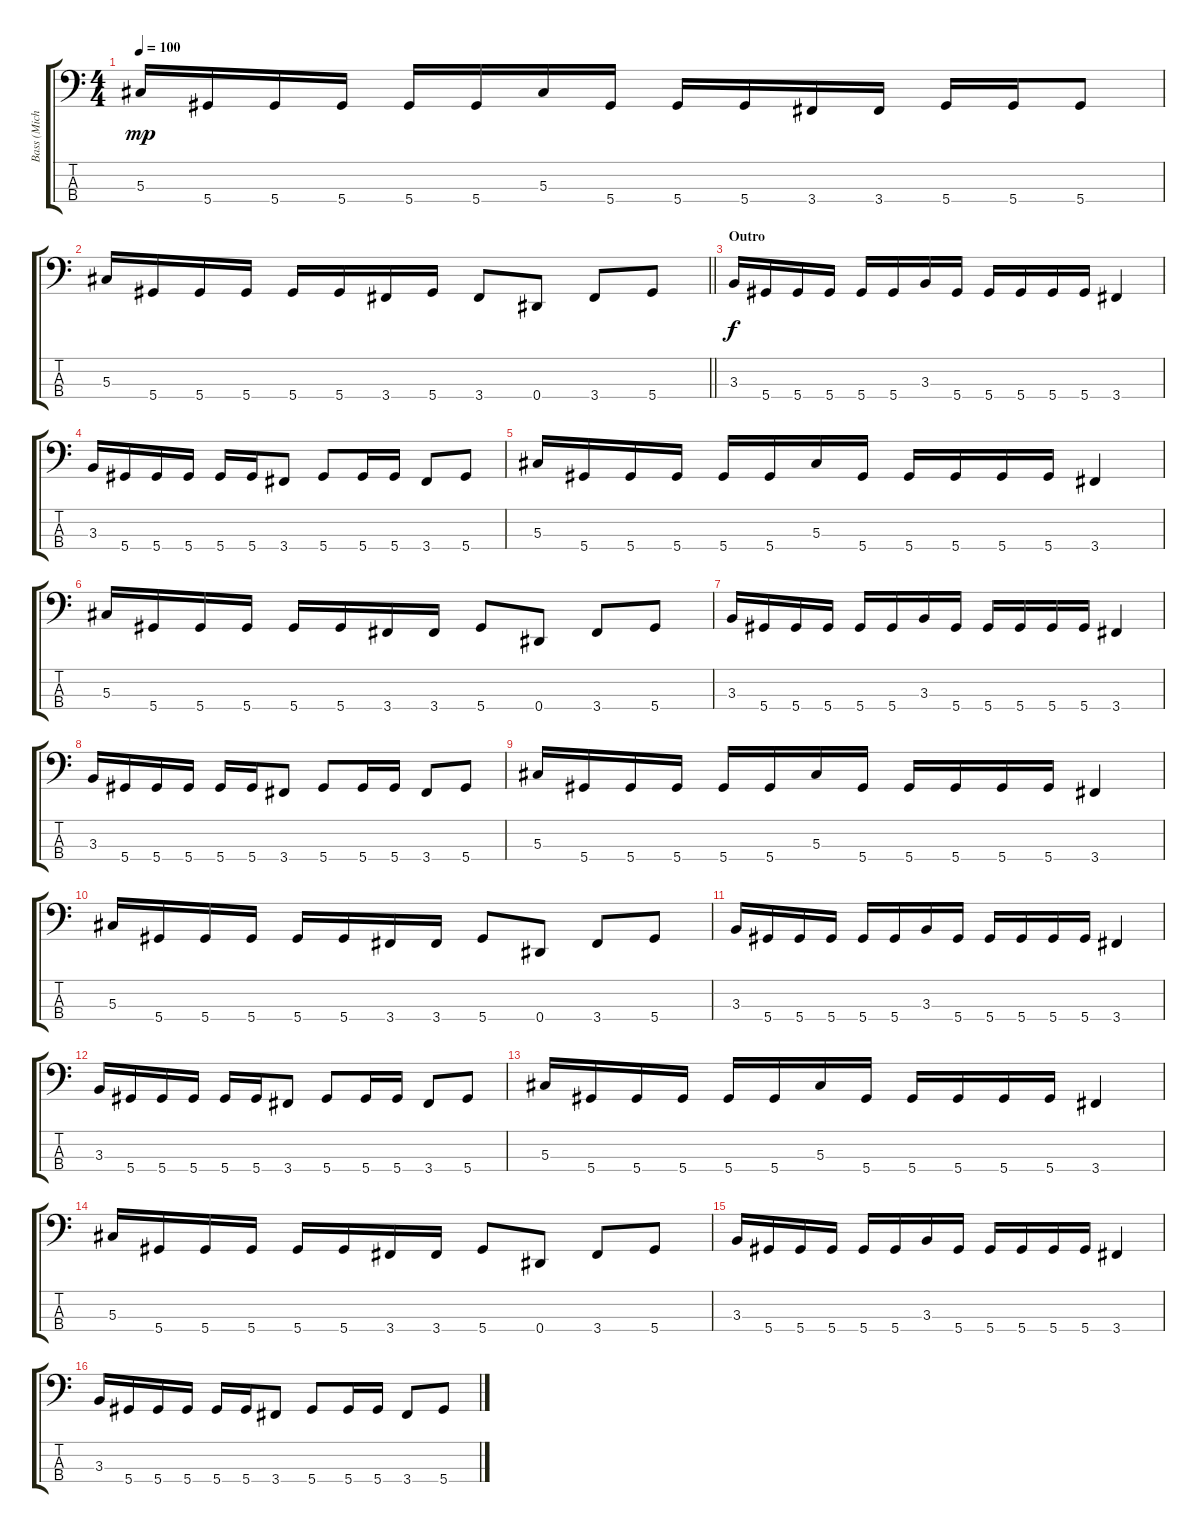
\track ("Bass (Michael Anthony)" "Bass (Mich") {instrument electricbassfinger}
\staff {score tabs}
\tuning (Gb2 Db2 Ab1 Eb1) {hide}
\ts (4 4)
\tempo 100
\clef f4
\ks c
5.3.16{dy mp} 5.4.16 5.4.16 5.4.16 5.4.16 5.4.16 5.3.16 5.4.16 5.4.16 5.4.16 3.4.16 3.4.16 5.4.16 5.4.16 5.4.8 |
\barLineRight lightlight
5.3.16 5.4.16 5.4.16 5.4.16 5.4.16 5.4.16 3.4.16 5.4.16 3.4.8 0.4.8 3.4.8 5.4.8 |
\section ("" "Outro")
3.3.16{dy f} 5.4.16 5.4.16 5.4.16 5.4.16 5.4.16 3.3.16 5.4.16 5.4.16 5.4.16 5.4.16 5.4.16 3.4.4 |
3.3.16 5.4.16 5.4.16 5.4.16 5.4.16 5.4.16 3.4.8 5.4.8 5.4.16 5.4.16 3.4.8 5.4.8 |
5.3.16 5.4.16 5.4.16 5.4.16 5.4.16 5.4.16 5.3.16 5.4.16 5.4.16 5.4.16 5.4.16 5.4.16 3.4.4 |
5.3.16 5.4.16 5.4.16 5.4.16 5.4.16 5.4.16 3.4.16 3.4.16 5.4.8 0.4.8 3.4.8 5.4.8 |
3.3.16 5.4.16 5.4.16 5.4.16 5.4.16 5.4.16 3.3.16 5.4.16 5.4.16 5.4.16 5.4.16 5.4.16 3.4.4 |
3.3.16 5.4.16 5.4.16 5.4.16 5.4.16 5.4.16 3.4.8 5.4.8 5.4.16 5.4.16 3.4.8 5.4.8 |
5.3.16 5.4.16 5.4.16 5.4.16 5.4.16 5.4.16 5.3.16 5.4.16 5.4.16 5.4.16 5.4.16 5.4.16 3.4.4 |
5.3.16 5.4.16 5.4.16 5.4.16 5.4.16 5.4.16 3.4.16 3.4.16 5.4.8 0.4.8 3.4.8 5.4.8 |
3.3.16 5.4.16 5.4.16 5.4.16 5.4.16 5.4.16 3.3.16 5.4.16 5.4.16 5.4.16 5.4.16 5.4.16 3.4.4 |
3.3.16 5.4.16 5.4.16 5.4.16 5.4.16 5.4.16 3.4.8 5.4.8 5.4.16 5.4.16 3.4.8 5.4.8 |
5.3.16 5.4.16 5.4.16 5.4.16 5.4.16 5.4.16 5.3.16 5.4.16 5.4.16 5.4.16 5.4.16 5.4.16 3.4.4 |
5.3.16 5.4.16 5.4.16 5.4.16 5.4.16 5.4.16 3.4.16 3.4.16 5.4.8 0.4.8 3.4.8 5.4.8 |
3.3.16 5.4.16 5.4.16 5.4.16 5.4.16 5.4.16 3.3.16 5.4.16 5.4.16 5.4.16 5.4.16 5.4.16 3.4.4 |
3.3.16 5.4.16 5.4.16 5.4.16 5.4.16 5.4.16 3.4.8 5.4.8 5.4.16 5.4.16 3.4.8 5.4.8
